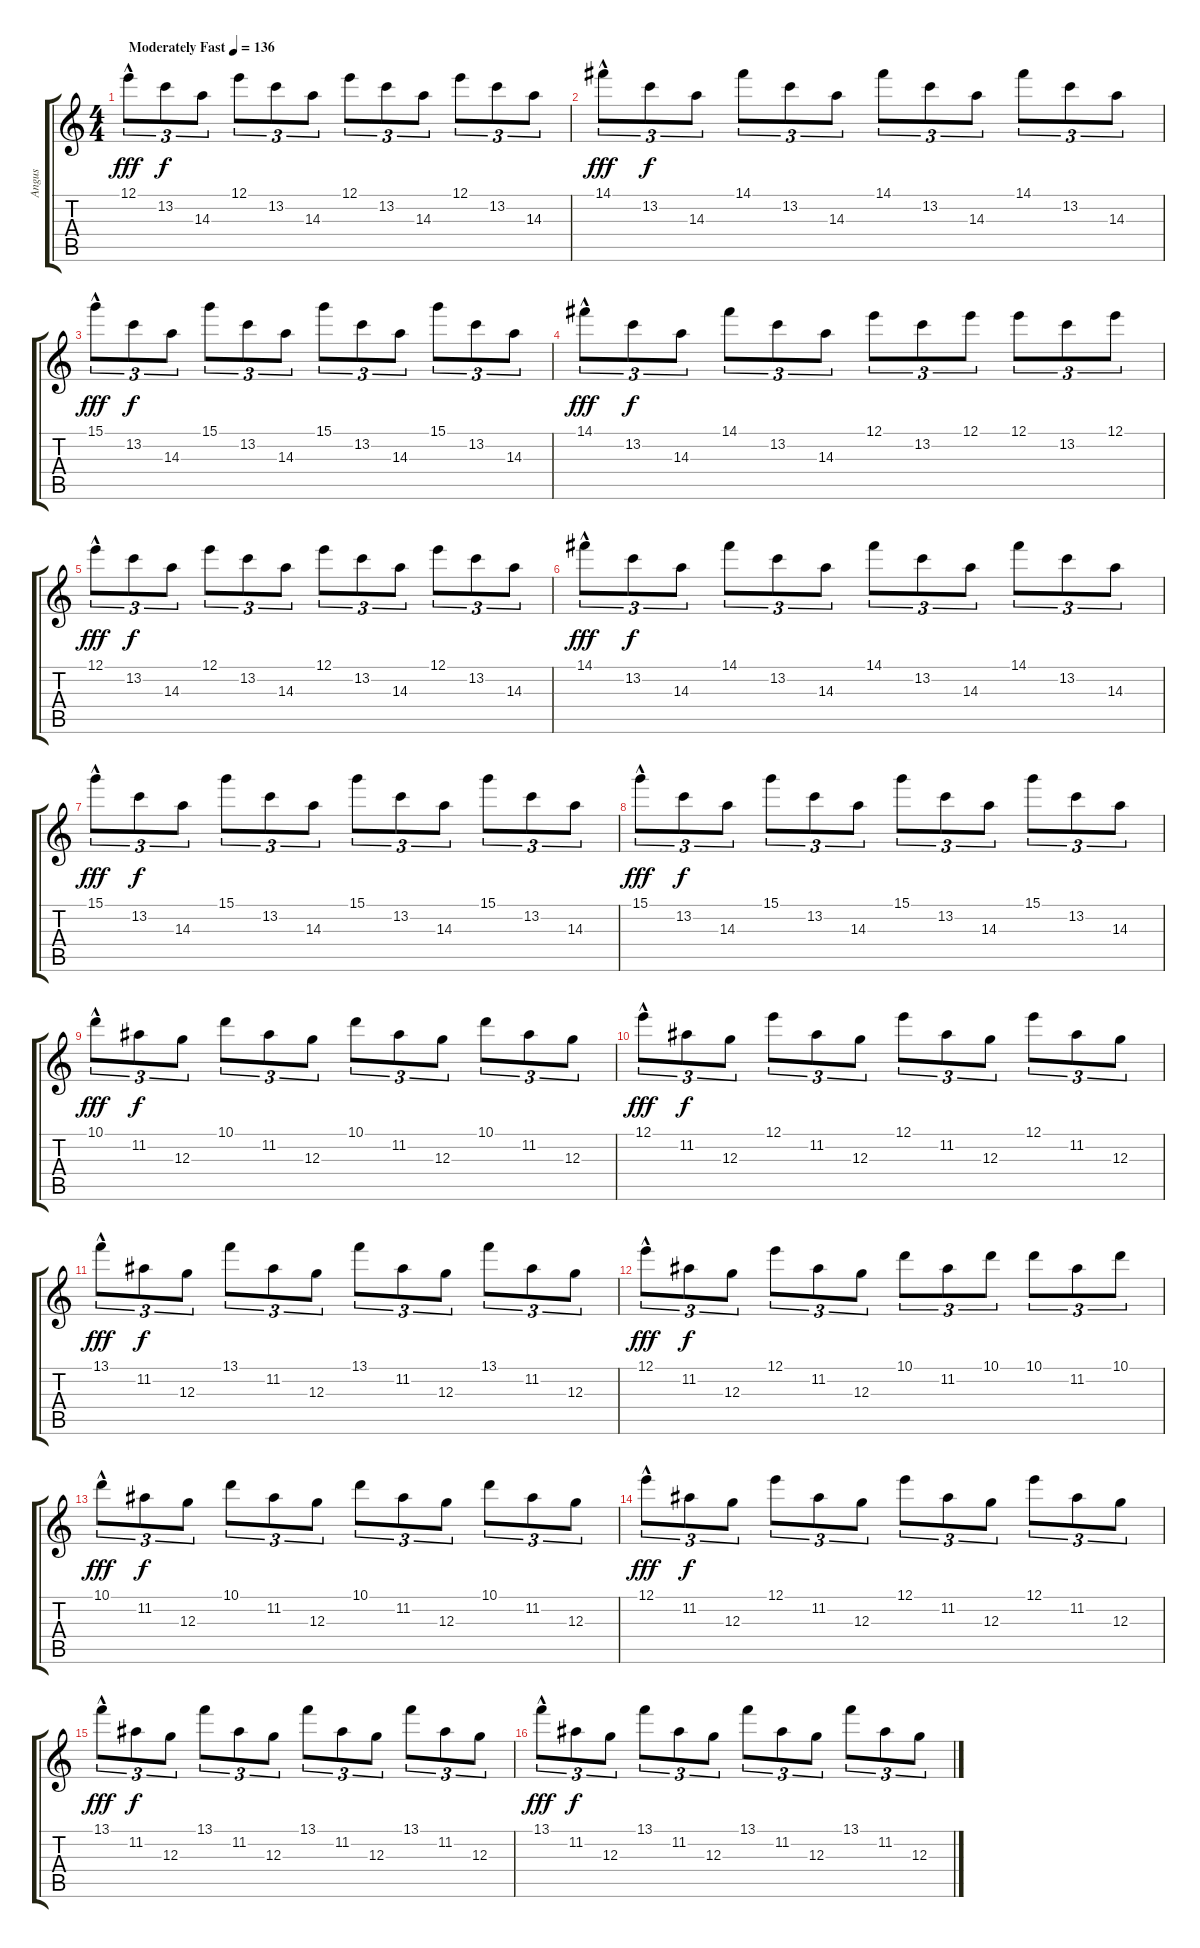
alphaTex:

\track ("Angus" "Angus") {instrument distortionguitar}
\staff {score tabs}
\tuning (E4 B3 G3 D3 A2 E2) {hide}
\ts (4 4)
\tempo (136 "Moderately Fast")
\clef g2
\ks c
12.1{hac}.8{tu (3 2) dy fff balance 4 instrument electricguitarmuted} 13.2.8{tu (3 2) dy f} 14.3.8{tu (3 2)} 12.1.8{tu (3 2)} 13.2.8{tu (3 2)} 14.3.8{tu (3 2)} 12.1.8{tu (3 2)} 13.2.8{tu (3 2)} 14.3.8{tu (3 2)} 12.1.8{tu (3 2)} 13.2.8{tu (3 2)} 14.3.8{tu (3 2)} |
14.1{hac}.8{tu (3 2) dy fff} 13.2.8{tu (3 2) dy f} 14.3.8{tu (3 2)} 14.1.8{tu (3 2)} 13.2.8{tu (3 2)} 14.3.8{tu (3 2)} 14.1.8{tu (3 2)} 13.2.8{tu (3 2)} 14.3.8{tu (3 2)} 14.1.8{tu (3 2)} 13.2.8{tu (3 2)} 14.3.8{tu (3 2)} |
15.1{hac}.8{tu (3 2) dy fff} 13.2.8{tu (3 2) dy f} 14.3.8{tu (3 2)} 15.1.8{tu (3 2)} 13.2.8{tu (3 2)} 14.3.8{tu (3 2)} 15.1.8{tu (3 2)} 13.2.8{tu (3 2)} 14.3.8{tu (3 2)} 15.1.8{tu (3 2)} 13.2.8{tu (3 2)} 14.3.8{tu (3 2)} |
14.1{hac}.8{tu (3 2) dy fff} 13.2.8{tu (3 2) dy f} 14.3.8{tu (3 2)} 14.1.8{tu (3 2)} 13.2.8{tu (3 2)} 14.3.8{tu (3 2)} 12.1.8{tu (3 2)} 13.2.8{tu (3 2)} 12.1.8{tu (3 2)} 12.1.8{tu (3 2)} 13.2.8{tu (3 2)} 12.1.8{tu (3 2)} |
12.1{hac}.8{tu (3 2) dy fff} 13.2.8{tu (3 2) dy f} 14.3.8{tu (3 2)} 12.1.8{tu (3 2)} 13.2.8{tu (3 2)} 14.3.8{tu (3 2)} 12.1.8{tu (3 2)} 13.2.8{tu (3 2)} 14.3.8{tu (3 2)} 12.1.8{tu (3 2)} 13.2.8{tu (3 2)} 14.3.8{tu (3 2)} |
14.1{hac}.8{tu (3 2) dy fff} 13.2.8{tu (3 2) dy f} 14.3.8{tu (3 2)} 14.1.8{tu (3 2)} 13.2.8{tu (3 2)} 14.3.8{tu (3 2)} 14.1.8{tu (3 2)} 13.2.8{tu (3 2)} 14.3.8{tu (3 2)} 14.1.8{tu (3 2)} 13.2.8{tu (3 2)} 14.3.8{tu (3 2)} |
15.1{hac}.8{tu (3 2) dy fff} 13.2.8{tu (3 2) dy f} 14.3.8{tu (3 2)} 15.1.8{tu (3 2)} 13.2.8{tu (3 2)} 14.3.8{tu (3 2)} 15.1.8{tu (3 2)} 13.2.8{tu (3 2)} 14.3.8{tu (3 2)} 15.1.8{tu (3 2)} 13.2.8{tu (3 2)} 14.3.8{tu (3 2)} |
15.1{hac}.8{tu (3 2) dy fff} 13.2.8{tu (3 2) dy f} 14.3.8{tu (3 2)} 15.1.8{tu (3 2)} 13.2.8{tu (3 2)} 14.3.8{tu (3 2)} 15.1.8{tu (3 2)} 13.2.8{tu (3 2)} 14.3.8{tu (3 2)} 15.1.8{tu (3 2)} 13.2.8{tu (3 2)} 14.3.8{tu (3 2)} |
10.1{hac}.8{tu (3 2) dy fff} 11.2.8{tu (3 2) dy f} 12.3.8{tu (3 2)} 10.1.8{tu (3 2)} 11.2.8{tu (3 2)} 12.3.8{tu (3 2)} 10.1.8{tu (3 2)} 11.2.8{tu (3 2)} 12.3.8{tu (3 2)} 10.1.8{tu (3 2)} 11.2.8{tu (3 2)} 12.3.8{tu (3 2)} |
12.1{hac}.8{tu (3 2) dy fff} 11.2.8{tu (3 2) dy f} 12.3.8{tu (3 2)} 12.1.8{tu (3 2)} 11.2.8{tu (3 2)} 12.3.8{tu (3 2)} 12.1.8{tu (3 2)} 11.2.8{tu (3 2)} 12.3.8{tu (3 2)} 12.1.8{tu (3 2)} 11.2.8{tu (3 2)} 12.3.8{tu (3 2)} |
13.1{hac}.8{tu (3 2) dy fff} 11.2.8{tu (3 2) dy f} 12.3.8{tu (3 2)} 13.1.8{tu (3 2)} 11.2.8{tu (3 2)} 12.3.8{tu (3 2)} 13.1.8{tu (3 2)} 11.2.8{tu (3 2)} 12.3.8{tu (3 2)} 13.1.8{tu (3 2)} 11.2.8{tu (3 2)} 12.3.8{tu (3 2)} |
12.1{hac}.8{tu (3 2) dy fff} 11.2.8{tu (3 2) dy f} 12.3.8{tu (3 2)} 12.1.8{tu (3 2)} 11.2.8{tu (3 2)} 12.3.8{tu (3 2)} 10.1.8{tu (3 2)} 11.2.8{tu (3 2)} 10.1.8{tu (3 2)} 10.1.8{tu (3 2)} 11.2.8{tu (3 2)} 10.1.8{tu (3 2)} |
10.1{hac}.8{tu (3 2) dy fff} 11.2.8{tu (3 2) dy f} 12.3.8{tu (3 2)} 10.1.8{tu (3 2)} 11.2.8{tu (3 2)} 12.3.8{tu (3 2)} 10.1.8{tu (3 2)} 11.2.8{tu (3 2)} 12.3.8{tu (3 2)} 10.1.8{tu (3 2)} 11.2.8{tu (3 2)} 12.3.8{tu (3 2)} |
12.1{hac}.8{tu (3 2) dy fff} 11.2.8{tu (3 2) dy f} 12.3.8{tu (3 2)} 12.1.8{tu (3 2)} 11.2.8{tu (3 2)} 12.3.8{tu (3 2)} 12.1.8{tu (3 2)} 11.2.8{tu (3 2)} 12.3.8{tu (3 2)} 12.1.8{tu (3 2)} 11.2.8{tu (3 2)} 12.3.8{tu (3 2)} |
13.1{hac}.8{tu (3 2) dy fff} 11.2.8{tu (3 2) dy f} 12.3.8{tu (3 2)} 13.1.8{tu (3 2)} 11.2.8{tu (3 2)} 12.3.8{tu (3 2)} 13.1.8{tu (3 2)} 11.2.8{tu (3 2)} 12.3.8{tu (3 2)} 13.1.8{tu (3 2)} 11.2.8{tu (3 2)} 12.3.8{tu (3 2)} |
13.1{hac}.8{tu (3 2) dy fff} 11.2.8{tu (3 2) dy f} 12.3.8{tu (3 2)} 13.1.8{tu (3 2)} 11.2.8{tu (3 2)} 12.3.8{tu (3 2)} 13.1.8{tu (3 2)} 11.2.8{tu (3 2)} 12.3.8{tu (3 2)} 13.1.8{tu (3 2)} 11.2.8{tu (3 2)} 12.3.8{tu (3 2)}
